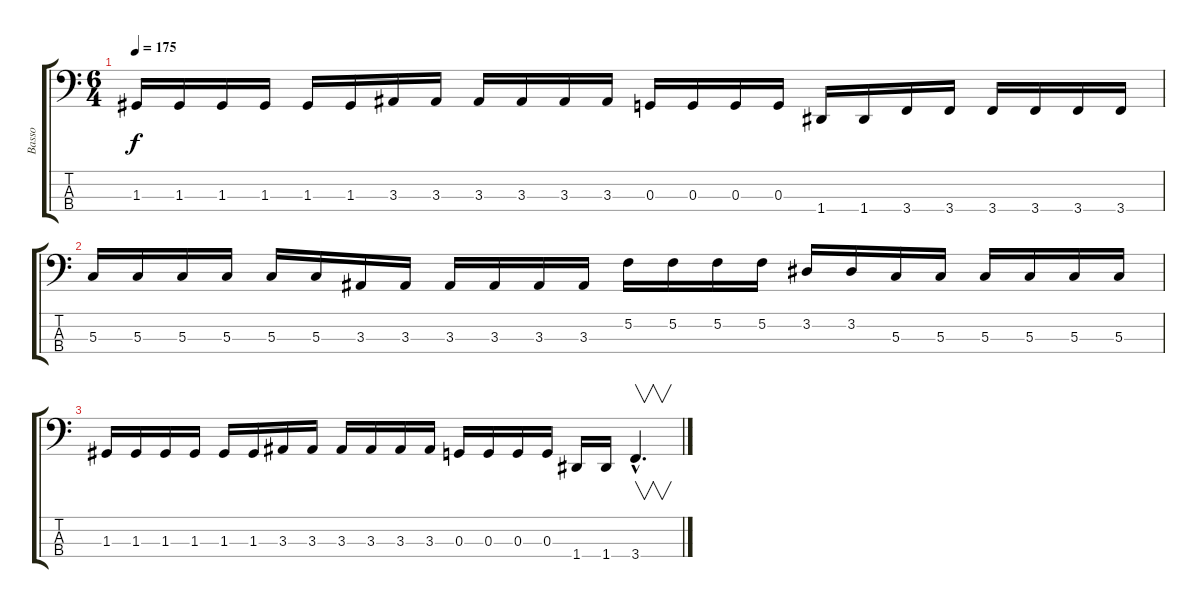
\track ("Basso" "Basso") {instrument electricbasspick}
\staff {score tabs}
\tuning (F2 C2 G1 D1) {hide}
\ts (6 4)
\tempo 175
\clef f4
\ks c
1.3.16{dy f} 1.3.16 1.3.16 1.3.16 1.3.16 1.3.16 3.3.16 3.3.16 3.3.16 3.3.16 3.3.16 3.3.16 0.3.16 0.3.16 0.3.16 0.3.16 1.4.16 1.4.16 3.4.16 3.4.16 3.4.16 3.4.16 3.4.16 3.4.16 |
5.3.16 5.3.16 5.3.16 5.3.16 5.3.16 5.3.16 3.3.16 3.3.16 3.3.16 3.3.16 3.3.16 3.3.16 5.2.16 5.2.16 5.2.16 5.2.16 3.2.16 3.2.16 5.3.16 5.3.16 5.3.16 5.3.16 5.3.16 5.3.16 |
1.3.16 1.3.16 1.3.16 1.3.16 1.3.16 1.3.16 3.3.16 3.3.16 3.3.16 3.3.16 3.3.16 3.3.16 0.3.16 0.3.16 0.3.16 0.3.16 1.4.16 1.4.16 3.4{hac}.4{v d}
